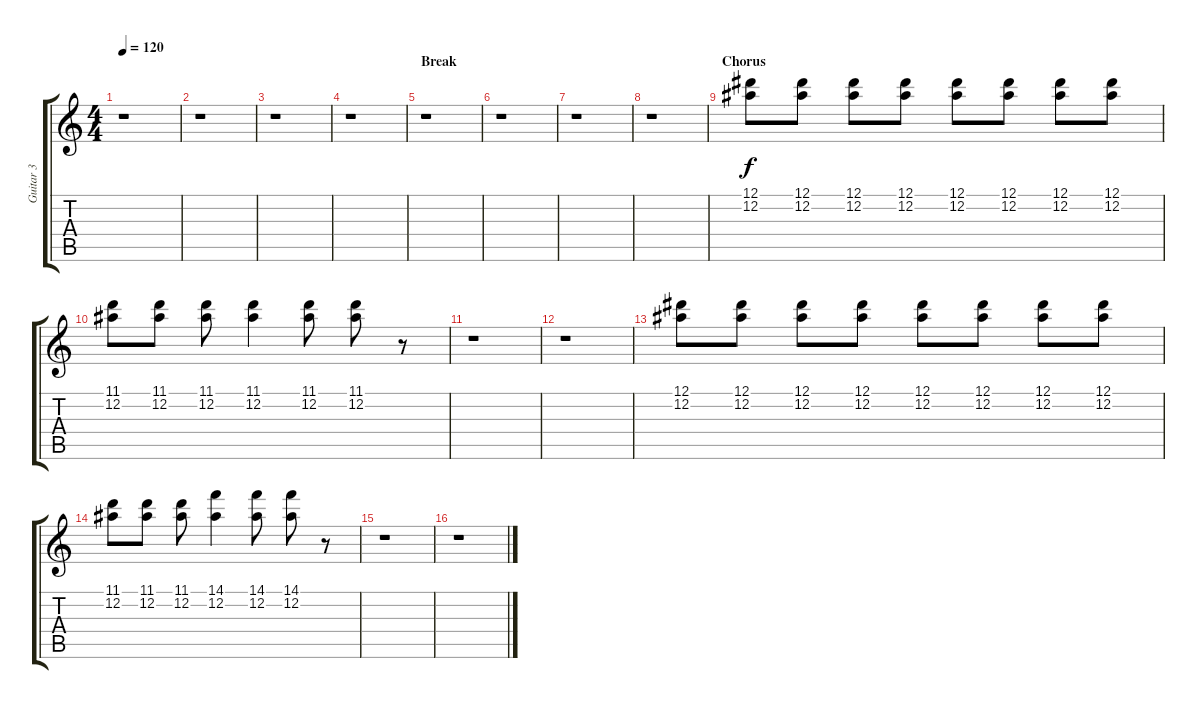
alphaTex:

\track ("Guitar 3" "Guitar 3") {instrument distortionguitar}
\staff {score tabs}
\tuning (Eb4 Bb3 Gb3 Db3 Ab2 Eb2) {hide}
\ts (4 4)
\tempo 120
\clef g2
\ks c
r.1{dy f} |
r.1 |
r.1 |
r.1 |
\section ("" "Break")
r.1 |
r.1 |
r.1 |
r.1 |
\section ("" "Chorus")
(12.1 12.2).8 (12.1 12.2).8 (12.1 12.2).8 (12.1 12.2).8 (12.1 12.2).8 (12.1 12.2).8 (12.1 12.2).8 (12.1 12.2).8 |
(11.1 12.2).8 (11.1 12.2).8 (11.1 12.2).8 (11.1 12.2).4 (11.1 12.2).8 (11.1 12.2).8 r.8 |
r.1 |
r.1 |
(12.1 12.2).8 (12.1 12.2).8 (12.1 12.2).8 (12.1 12.2).8 (12.1 12.2).8 (12.1 12.2).8 (12.1 12.2).8 (12.1 12.2).8 |
(11.1 12.2).8 (11.1 12.2).8 (11.1 12.2).8 (14.1 12.2).4 (14.1 12.2).8 (14.1 12.2).8 r.8 |
r.1 |
r.1
